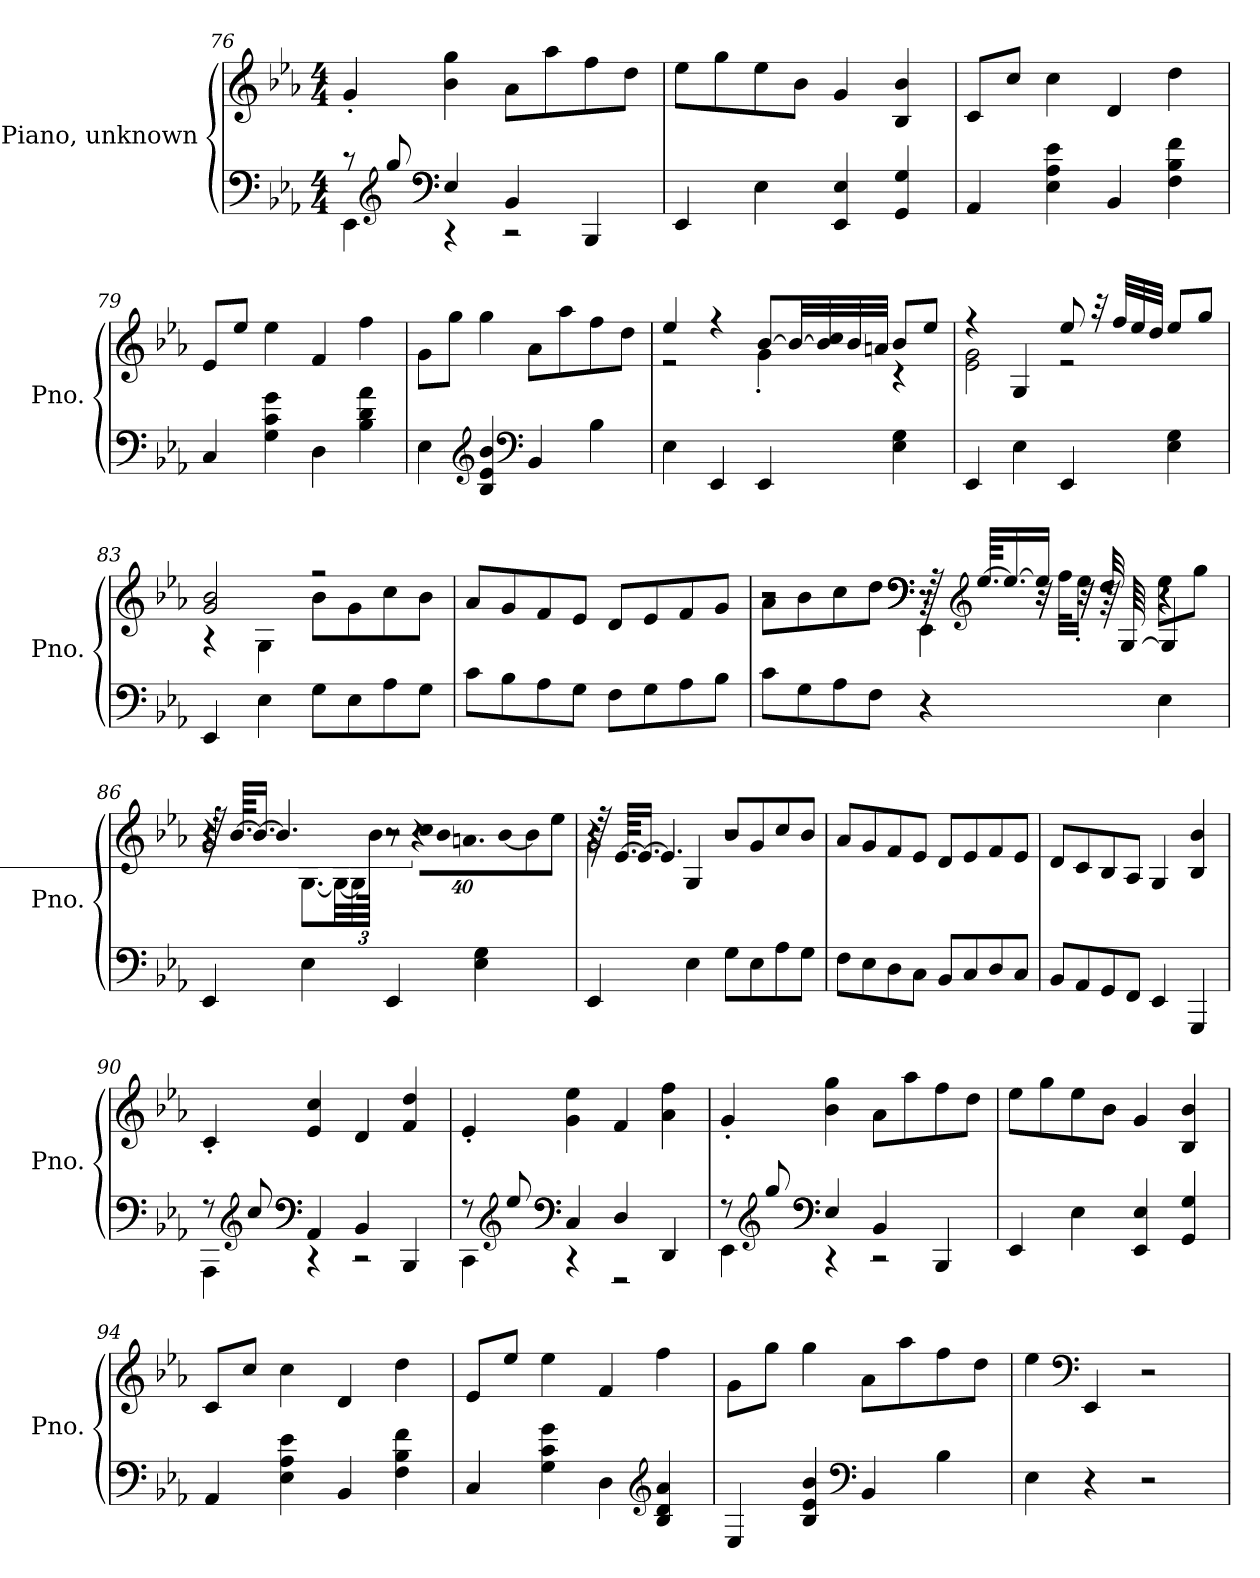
**kern	**kern
*part1	*part1
*staff2	*staff1
*I"Piano, unknown	*
*I'Pno.	*
*clefF4	*clefG2
*k[b-e-a-]	*k[b-e-a-]
*M4/4	*M4/4
=76	=76
*^	*
8r	4EE-\	4g'/
*clefG2	*	*
8gg/	.	.
*clefF4	*	*
4E-/	4r	4b-\ 4gg\
4BB-/	2r	8a-\L
.	.	8aa-\
4BBB-/	.	8ff\
.	.	8dd\J
*v	*v	*
=77	=77
4EE-/	8ee-\L
.	8gg\
4E-\	8ee-\
.	8b-\J
4EE-/ 4E-/	4g/
4GG/ 4G/	4B-/ 4b-/
=78	=78
4AA-/	8c/L
.	8cc/J
4E-\ 4A-\ 4e-\	4cc\
4BB-/	4d/
4F\ 4B-\ 4f\	4dd\
=79	=79
4C/	8e-/L
.	8ee-/J
4G\ 4c\ 4g\	4ee-\
4D\	4f/
4B-\ 4d\ 4a-\	4ff\
!!LO:PB:g=z
=80	=80
4E-\	8g\L
.	8gg\J
*clefG2	*
4B-/ 4e-/ 4b-/	4gg\
*clefF4	*
4BB-/	8a-\L
.	8aa-\
4B-\	8ff\
.	8dd\J
=81	=81
*	*^
4E-\	4ee-/	2r
4EE-/	4r	.
4EE-/	[8b-/L	4g'\
.	32b-/LL_	.
.	32b-/] 32cc/	.
.	32b-/	.
.	32an/JJJ	.
4E-\ 4G\	8b-/L	4r
.	8ee-/J	.
=82	=82	=82
4EE-/	4r	2e-\ 2g\
4E-\	4G/	.
4EE-/	8ee-/	2r
.	32r	.
.	32ff/LLL	.
.	32ee-/	.
.	32dd/JJJ	.
4E-\ 4G\	8ee-/L	.
.	8gg/J	.
=83	=83	=83
4EE-/	2g/ 2b-/	4r
4E-\	.	4G\
8G\L	2r	8b-\L
8E-\	.	8g\
8A-\	.	8cc\
8G\J	.	8b-\J
*	*v	*v
!!LO:LB:g=z
=84	=84
8c\L	8a-/L
8B-\	8g/
8A-\	8f/
8G\J	8e-/J
8F\L	8d/L
8G\	8e-/
8A-\	8f/
8B-\J	8g/J
=85	=85
*	*^
*	*	*^
*	*	*	*^
8c\L	2r	8a-\L	2r	2r
8G\	.	8b-\	.	.
8A-\	.	8cc\	.	.
8F\J	.	8dd\J	.	.
*	*clefF4	*	*	*
4r	128r	8r	8r	4EE-\
*	*clefG2	*	*	*
.	[64.ee-/KKLL	.	.	.
.	16.ee-/_	.	.	.
.	16ee-/JJ]	32r	16r	.
.	.	32ff\KLL	.	.
.	32r	16ee-'\JJ	32r	.
.	32dd/	.	64r	.
.	.	.	[64G/	.
4E-\	4r	8ee-\L	4G/]	4r
.	.	8gg\J	.	.
*	*	*	*v	*v
!!LO:LB:g=z
=86	=86	=86	=86
4EE-/	128r	4r	2g/
.	[64.b-/KKLL	.	.
.	16.b-/JJ_	.	.
.	4.b-/]	.	.
4E-\	.	[8.G\L	.
.	.	32G\LL_	.
*	*	*Xbrackettup	*
.	.	48G\]	.
.	.	96b-\JJJk	.
4EE-/	2r	8r	2r
*	*	*brackettup	*
!	!	!LO:N:vis=64	!
.	.	960%17r	.
!	!	!LO:N:vis=32	!
.	.	640%23cc\LLL	.
!	!	!LO:N:vis=32	!
.	.	640%23b-\	.
!	!	!LO:N:vis=64.	!
.	.	640%17an\L	.
!	!	!LO:N:vis=256	!
.	.	[1920%17b-\JJJK	.
4E-\ 4G\	.	8b-\]	.
.	.	8ee-\J	.
=87	=87	=87	=87
4EE-/	4r	2g\	128r
.	.	.	[64.e-/KKLL
.	.	.	16.e-/JJ_
.	.	.	4.e-/]
4E-\	4G/	.	.
8G\L	8b-/L	2r	2r
8E-\	8g/	.	.
8A-\	8cc/	.	.
8G\J	8b-/J	.	.
*	*v	*v	*v
=88	=88
8F\L	8a-/L
8E-\	8g/
8D\	8f/
8C\J	8e-/J
8BB-/L	8d/L
8C/	8e-/
8D/	8f/
8C/J	8e-/J
!!LO:LB:g=z
=89	=89
8BB-/L	8d/L
8AA-/	8c/
8GG/	8B-/
8FF/J	8A-/J
4EE-/	4G/
4GGG/	4B-/ 4b-/
=90	=90
*^	*
8r	4AAA-\	4c'/
*clefG2	*	*
8cc/	.	.
*clefF4	*	*
4AA-/	4r	4e-/ 4cc/
4BB-/	2r	4d/
4BBB-/	.	4f/ 4dd/
=91	=91	=91
8r	4CC\	4e-'/
*clefG2	*	*
8ee-/	.	.
*clefF4	*	*
4C/	4r	4g\ 4ee-\
4D/	2r	4f/
4DD/	.	4a-\ 4ff\
=92	=92	=92
8r	4EE-\	4g'/
*clefG2	*	*
8gg/	.	.
*clefF4	*	*
4E-/	4r	4b-\ 4gg\
4BB-/	2r	8a-\L
.	.	8aa-\
4BBB-/	.	8ff\
.	.	8dd\J
*v	*v	*
!!LO:LB:g=z
=93	=93
4EE-/	8ee-\L
.	8gg\
4E-\	8ee-\
.	8b-\J
4EE-/ 4E-/	4g/
4GG/ 4G/	4B-/ 4b-/
=94	=94
4AA-/	8c/L
.	8cc/J
4E-\ 4A-\ 4e-\	4cc\
4BB-/	4d/
4F\ 4B-\ 4f\	4dd\
=95	=95
4C/	8e-/L
.	8ee-/J
4G\ 4c\ 4g\	4ee-\
4D\	4f/
*clefG2	*
4B-/ 4d/ 4a-/	4ff\
=96	=96
4E-/	8g\L
.	8gg\J
4B-/ 4e-/ 4b-/	4gg\
*clefF4	*
4BB-/	8a-\L
.	8aa-\
4B-\	8ff\
.	8dd\J
=97	=97
4E-\	4ee-\
*	*clefF4
4r	4EE-/
2r	2r
=	=
*-	*-
